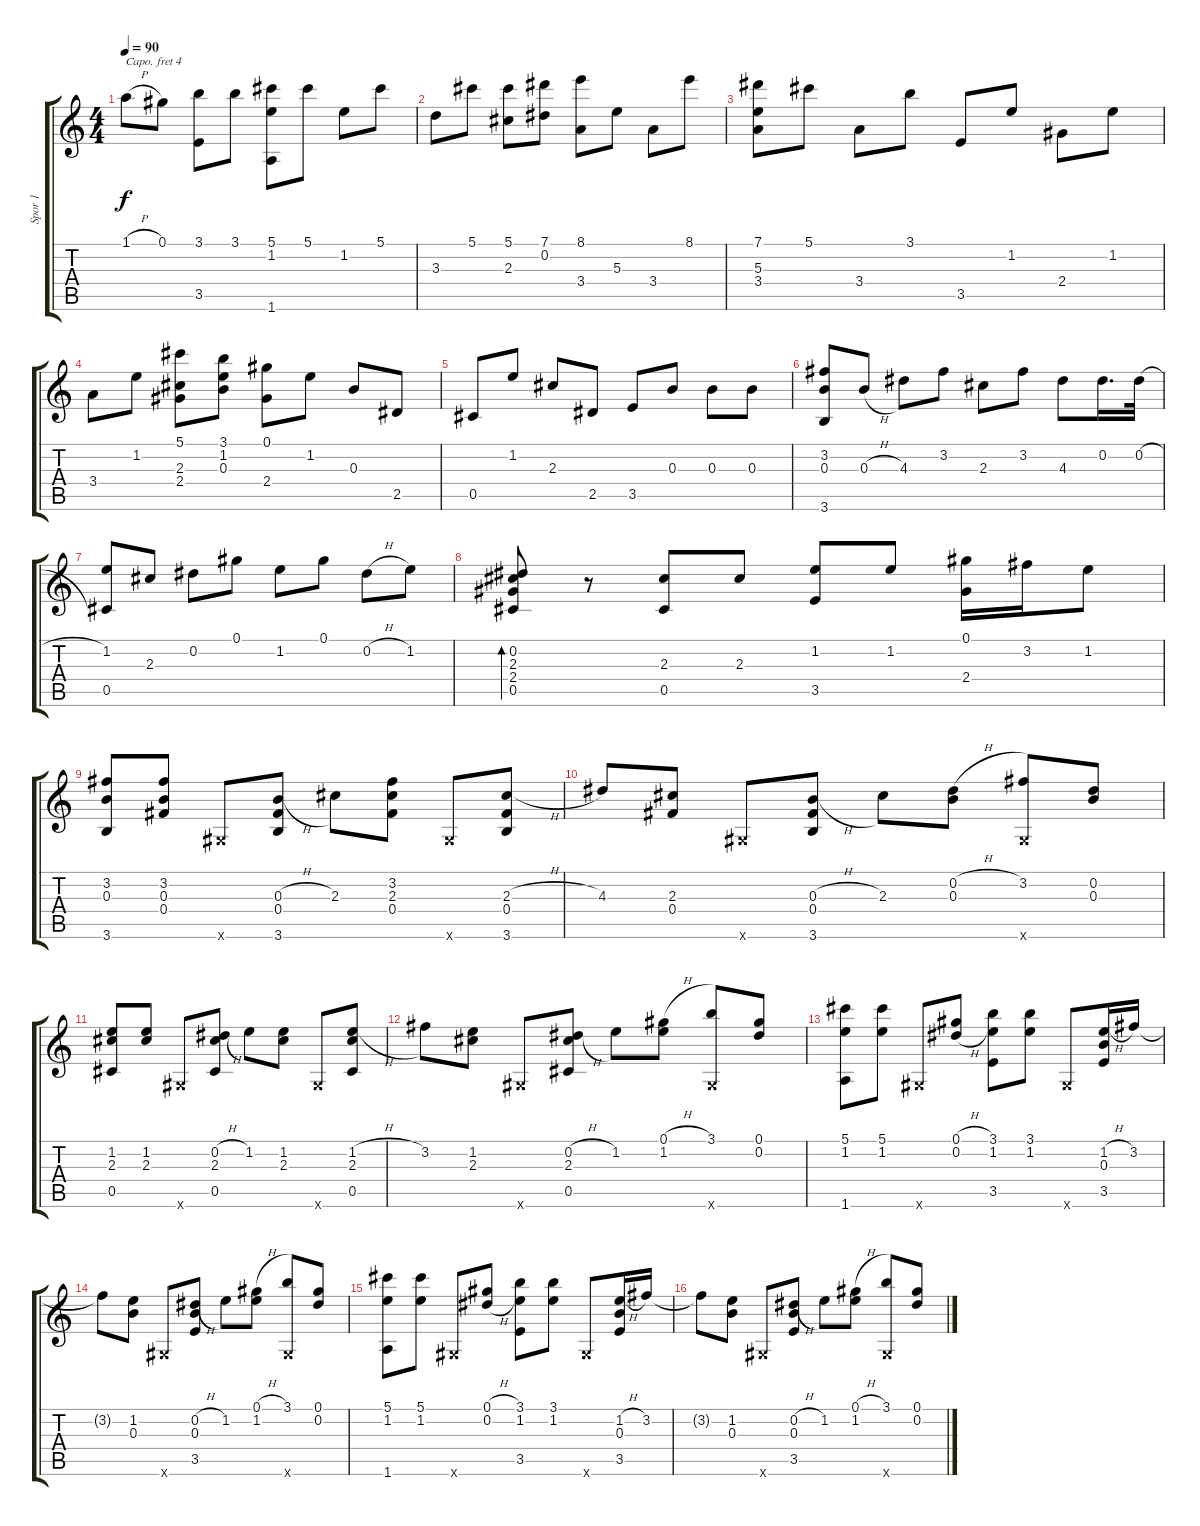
\track ("Spor 1" "Spor 1") {instrument acousticguitarnylon}
\staff {score tabs}
\capo 4
\tuning (E4 B3 G3 D3 A2 E2) {hide}
\ts (4 4)
\tempo 90
\clef g2
\ks c
1.1{h}.8{dy f} 0.1.8 (3.1 3.5).8 3.1.8 (5.1 1.2 1.6).8 5.1.8 1.2.8 5.1.8 |
3.3.8 5.1.8 (5.1 2.3).8 (7.1 0.2).8 (8.1 3.4).8 5.3.8 3.4.8 8.1.8 |
(7.1 5.3 3.4).8 5.1.8 3.4.8 3.1.8 3.5.8 1.2.8 2.4.8 1.2.8 |
3.4.8 1.2.8 (5.1 2.3 2.4).8 (3.1 1.2 0.3).8 (0.1 2.4).8 1.2.8 0.3.8 2.5.8 |
0.5.8 1.2.8 2.3.8 2.5.8 3.5.8 0.3.8 0.3.8 0.3.8 |
(3.2 0.3 3.6).8 0.3{h}.8 4.3.8 3.2.8 2.3.8 3.2.8 4.3.8 0.2.16{d} 0.2{h}.32 |
(1.2 0.5).8 2.3.8 0.2.8 0.1.8 1.2.8 0.1.8 0.2{h}.8 1.2.8 |
(0.2 2.3 2.4 0.5).8{bd 60} r.8 (2.3 0.5).8 2.3.8 (1.2 3.5).8 1.2.8 (0.1 2.4).16 3.2.16 1.2.8 |
(3.2 0.3 3.6).8 (3.2 0.3 0.4).8 0.6{x}.8 (0.3{h} 0.4 3.6).8 2.3.8 (3.2 2.3 0.4).8 0.6{x}.8 (2.3{h} 0.4 3.6).8 |
4.3.8 (2.3 0.4).8 0.6{x}.8 (0.3{h} 0.4 3.6).8 2.3.8 (0.2{h} 0.3).8 (3.2 0.6{x}).8 (0.2 0.3).8 |
(1.2 2.3 0.5).8 (1.2 2.3).8 0.6{x}.8 (0.2{h} 2.3 0.5).8 1.2.8 (1.2 2.3).8 0.6{x}.8 (1.2{h} 2.3 0.5).8 |
3.2.8 (1.2 2.3).8 0.6{x}.8 (0.2{h} 2.3 0.5).8 1.2.8 (0.1{h} 1.2).8 (3.1 0.6{x}).8 (0.1 0.2).8 |
(5.1 1.2 1.6).8 (5.1 1.2).8 0.6{x}.8 (0.1{h} 0.2{h}).8 (3.1 1.2 3.5).8 (3.1 1.2).8 0.6{x}.8 (1.2{h} 0.3 3.5).16 3.2.16 |
3.2{t}.8 (1.2 0.3).8 0.6{x}.8 (0.2{h} 0.3 3.5).8 1.2.8 (0.1{h} 1.2).8 (3.1 0.6{x}).8 (0.1 0.2).8 |
(5.1 1.2 1.6).8 (5.1 1.2).8 0.6{x}.8 (0.1{h} 0.2{h}).8 (3.1 1.2 3.5).8 (3.1 1.2).8 0.6{x}.8 (1.2{h} 0.3 3.5).16 3.2.16 |
3.2{t}.8 (1.2 0.3).8 0.6{x}.8 (0.2{h} 0.3 3.5).8 1.2.8 (0.1{h} 1.2).8 (3.1 0.6{x}).8 (0.1 0.2).8
